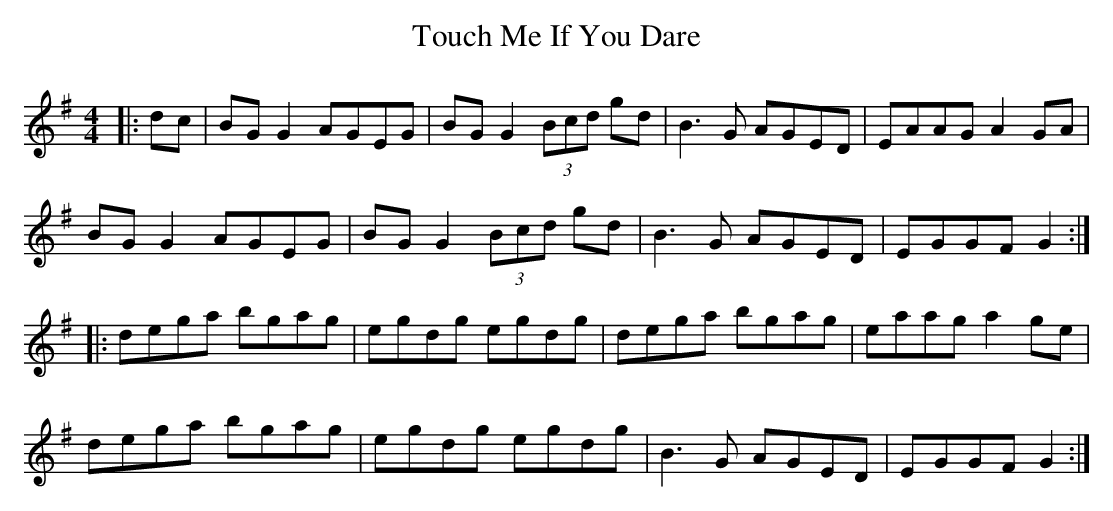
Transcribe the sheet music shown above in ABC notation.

X:1
T: Touch Me If You Dare
M: 4/4
L: 1/8
K: Gmaj
|:dc|BG G2 AGEG|BG G2 (3Bcd gd|B3 G AGED|EAAG A2 GA|
BG G2 AGEG|BG G2 (3Bcd gd|B3G AGED|EGGF G2:|
|:dega bgag|egdg egdg|dega bgag|eaag a2 ge|
dega bgag|egdg egdg|B3 G AGED|EGGF G2:|
